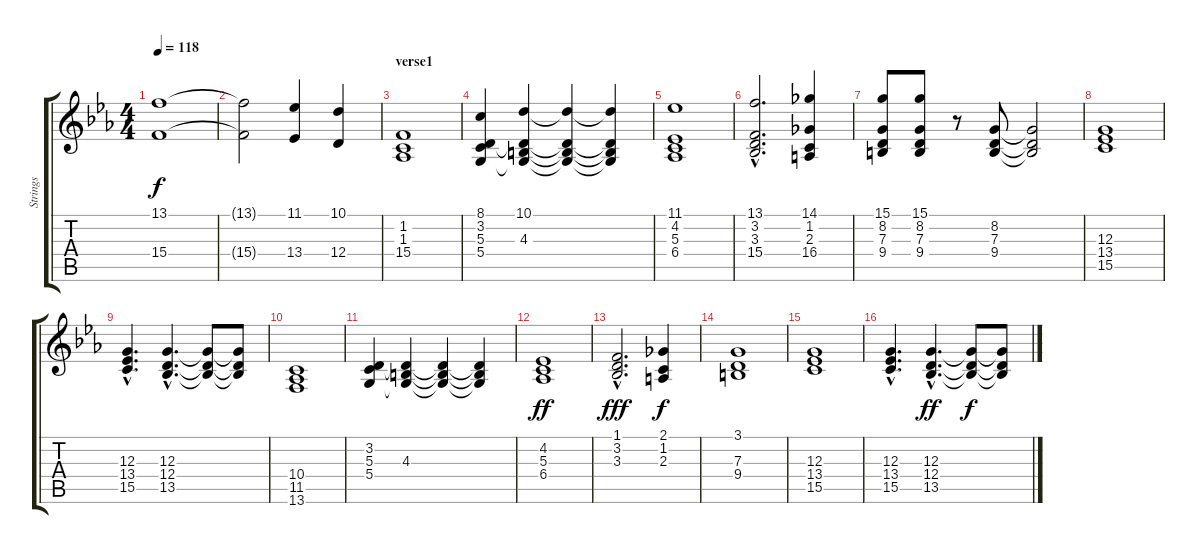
\track ("Strings" "Strings") {instrument stringensemble1}
\staff {score tabs}
\tuning (E4 B3 G3 D3 A2 E2) {hide}
\ts (4 4)
\tempo 118
\clef g2
\ks cminor
(13.1 15.4).1{dy f} |
(13.1{t} 15.4{t}).2 (11.1 13.4).4 (10.1 12.4).4 |
\section ("" "verse1")
(1.2 1.3 15.4).1 |
(8.1 3.2 5.3 5.4).4 (10.1 3.2{t} 4.3 5.4{t}).4 (10.1{t} 3.2{t} 4.3{t} 5.4{t}).4 (10.1{t} 3.2{t} 4.3{t} 5.4{t}).4 |
(11.1 4.2 5.3 6.4).1 |
(13.1{hac} 3.2{hac} 3.3{hac} 15.4{hac}).2{d} (14.1 1.2 2.3 16.4).4 |
(15.1 8.2 7.3 9.4).8 (15.1 8.2 7.3 9.4).8 r.8 (8.2 7.3 9.4).8 (8.2{t} 7.3{t} 9.4{t}).2 |
(12.3 13.4 15.5).1 |
(12.3{hac} 13.4{hac} 15.5{hac}).4{d} (12.3{hac} 12.4{hac} 13.5{hac}).4{d} (12.3{t} 12.4{t} 13.5{t}).8 (12.3{t} 12.4{t} 13.5{t}).8 |
(10.4 11.5 13.6).1 |
(3.2 5.3 5.4).4 (3.2{t} 4.3 5.4{t}).4 (3.2{t} 4.3{t} 5.4{t}).4 (3.2{t} 4.3{t} 5.4{t}).4 |
(4.2 5.3 6.4).1{dy ff} |
(1.1{hac} 3.2{hac} 3.3{hac}).2{d dy fff} (2.1 1.2 2.3).4{dy f} |
(3.1 7.3 9.4).1 |
(12.3 13.4 15.5).1 |
(12.3{hac} 13.4{hac} 15.5{hac}).4{d} (12.3{hac} 12.4{hac} 13.5{hac}).4{d dy ff} (12.3{t} 12.4{t} 13.5{t}).8{dy f} (12.3{t} 12.4{t} 13.5{t}).8
